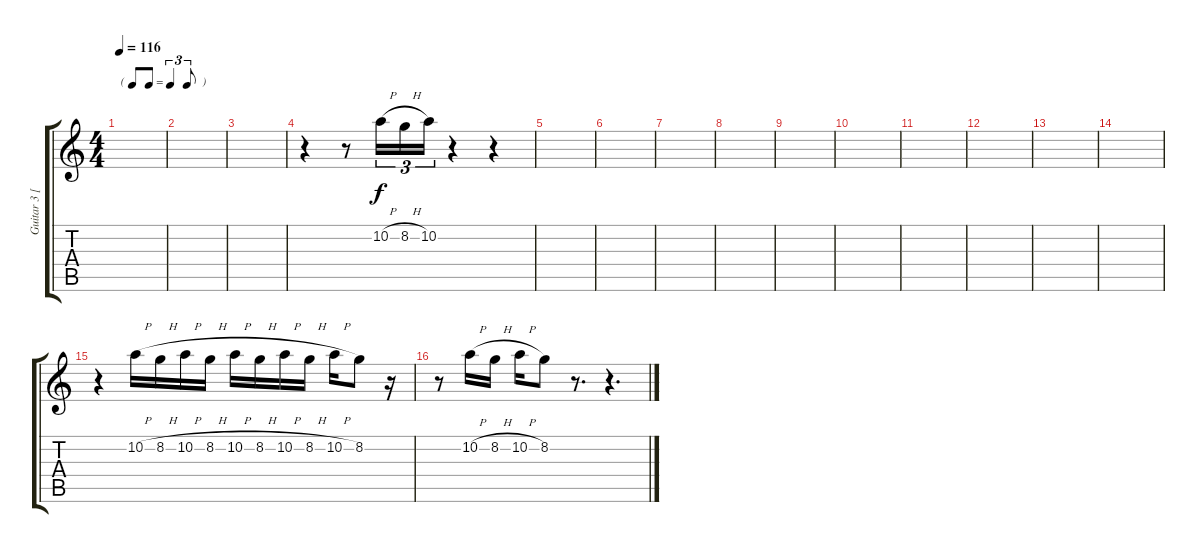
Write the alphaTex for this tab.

\track ("Guitar 3 [Solo]" "Guitar 3 [") {instrument distortionguitar}
\staff {score tabs}
\tuning (E4 B3 G3 D3 A2 E2) {hide}
\ts (4 4)
\tf triplet8th
\tempo 116
\clef g2
\ks c
|
|
|
r.4{volume 9} r.8 10.2{h}.16{tu (3 2)} 8.2{h}.16{tu (3 2)} 10.2.16{tu (3 2)} r.4 r.4 |
|
|
|
|
|
|
|
|
|
|
r.4 10.2{h}.16 8.2{h}.16 10.2{h}.16 8.2{h}.16 10.2{h}.16 8.2{h}.16 10.2{h}.16 8.2{h}.16 10.2{h}.16 8.2.8 r.16 |
r.8 10.2{h}.16 8.2{h}.16 10.2{h}.16 8.2.8 r.8{d} r.4{d}
